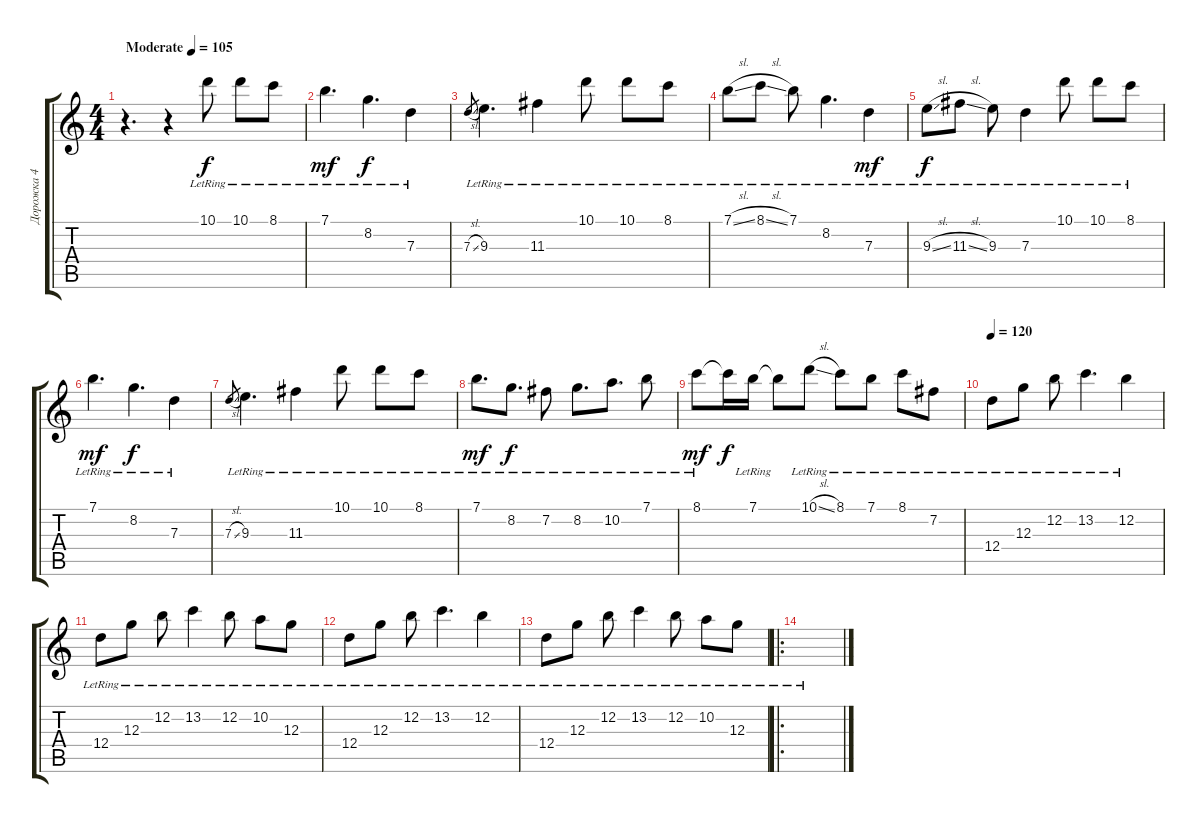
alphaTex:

\track ("Дорожка 4" "Дорожка 4") {instrument electricguitarjazz}
\staff {score tabs}
\tuning (E4 B3 G3 D3 A2 E2) {hide}
\ts (4 4)
\tempo (105 "Moderate")
\clef g2
\ks c
r.4{d dy f instrument electricguitarjazz} r.4 10.1{lr}.8 10.1{lr}.8 8.1{lr}.8 |
7.1{lr}.4{d dy mf} 8.2{lr}.4{d dy f} 7.3{lr}.4 |
7.3{sl}.8{gr} 9.3{lr}.4{d} 11.3{lr}.4 10.1{lr}.8 10.1{lr}.8 8.1{lr}.8 |
7.1{sl lr}.8 8.1{sl lr}.8 7.1{lr}.8 8.2{lr}.4{d} 7.3{lr}.4{dy mf} |
9.3{sl lr}.8{dy f} 11.3{sl lr}.8 9.3{lr}.8 7.3{lr}.4 10.1{lr}.8 10.1{lr}.8 8.1{lr}.8 |
7.1{lr}.4{d dy mf} 8.2{lr}.4{d dy f} 7.3{lr}.4 |
7.3{sl}.8{gr} 9.3{lr}.4{d} 11.3{lr}.4 10.1{lr}.8 10.1{lr}.8 8.1{lr}.8 |
7.1{lr}.8{d dy mf} 8.2{lr}.8{d dy f} 7.2{lr}.8 8.2{lr}.8{d} 10.2{lr}.8{d} 7.1{lr}.8 |
8.1{lr}.8{dy mf} 8.1{t}.16{dy f} 7.1{lr}.16 7.1{t}.8 10.1{sl lr}.8 8.1{lr}.8 7.1{lr}.8 8.1{lr}.8 7.2{lr}.8 |
\tempo 120
12.4{lr}.8 12.3{lr}.8 12.2{lr}.8 13.2{lr}.4{d} 12.2{lr}.4 |
12.4{lr}.8 12.3{lr}.8 12.2{lr}.8 13.2{lr}.4 12.2{lr}.8 10.2{lr}.8 12.3{lr}.8 |
12.4{lr}.8 12.3{lr}.8 12.2{lr}.8 13.2{lr}.4{d} 12.2{lr}.4 |
12.4{lr}.8 12.3{lr}.8 12.2{lr}.8 13.2{lr}.4 12.2{lr}.8 10.2{lr}.8 12.3{lr}.8 |
\ro
